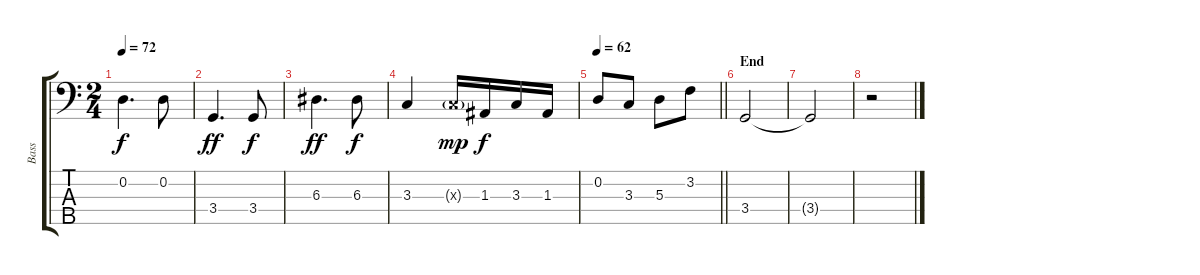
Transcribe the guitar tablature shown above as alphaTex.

\track ("Bass" "Bass") {instrument electricbassfinger}
\staff {score tabs}
\tuning (G2 D2 A1 E1 B0) {hide}
\ts (2 4)
\tempo 72
\clef f4
\ks c
0.2.4{d dy f} 0.2.8 |
3.4.4{d dy ff} 3.4.8{dy f} |
6.3.4{d dy ff} 6.3.8{dy f} |
3.3.4 3.3{g x}.16{dy mp} 1.3.16{dy f} 3.3.16 1.3.16 |
\tempo 62
\barLineRight lightlight
0.2.8 3.3.8 5.3.8 3.2.8 |
\section ("" "End")
3.4.2 |
3.4{t}.2 |
r.2
